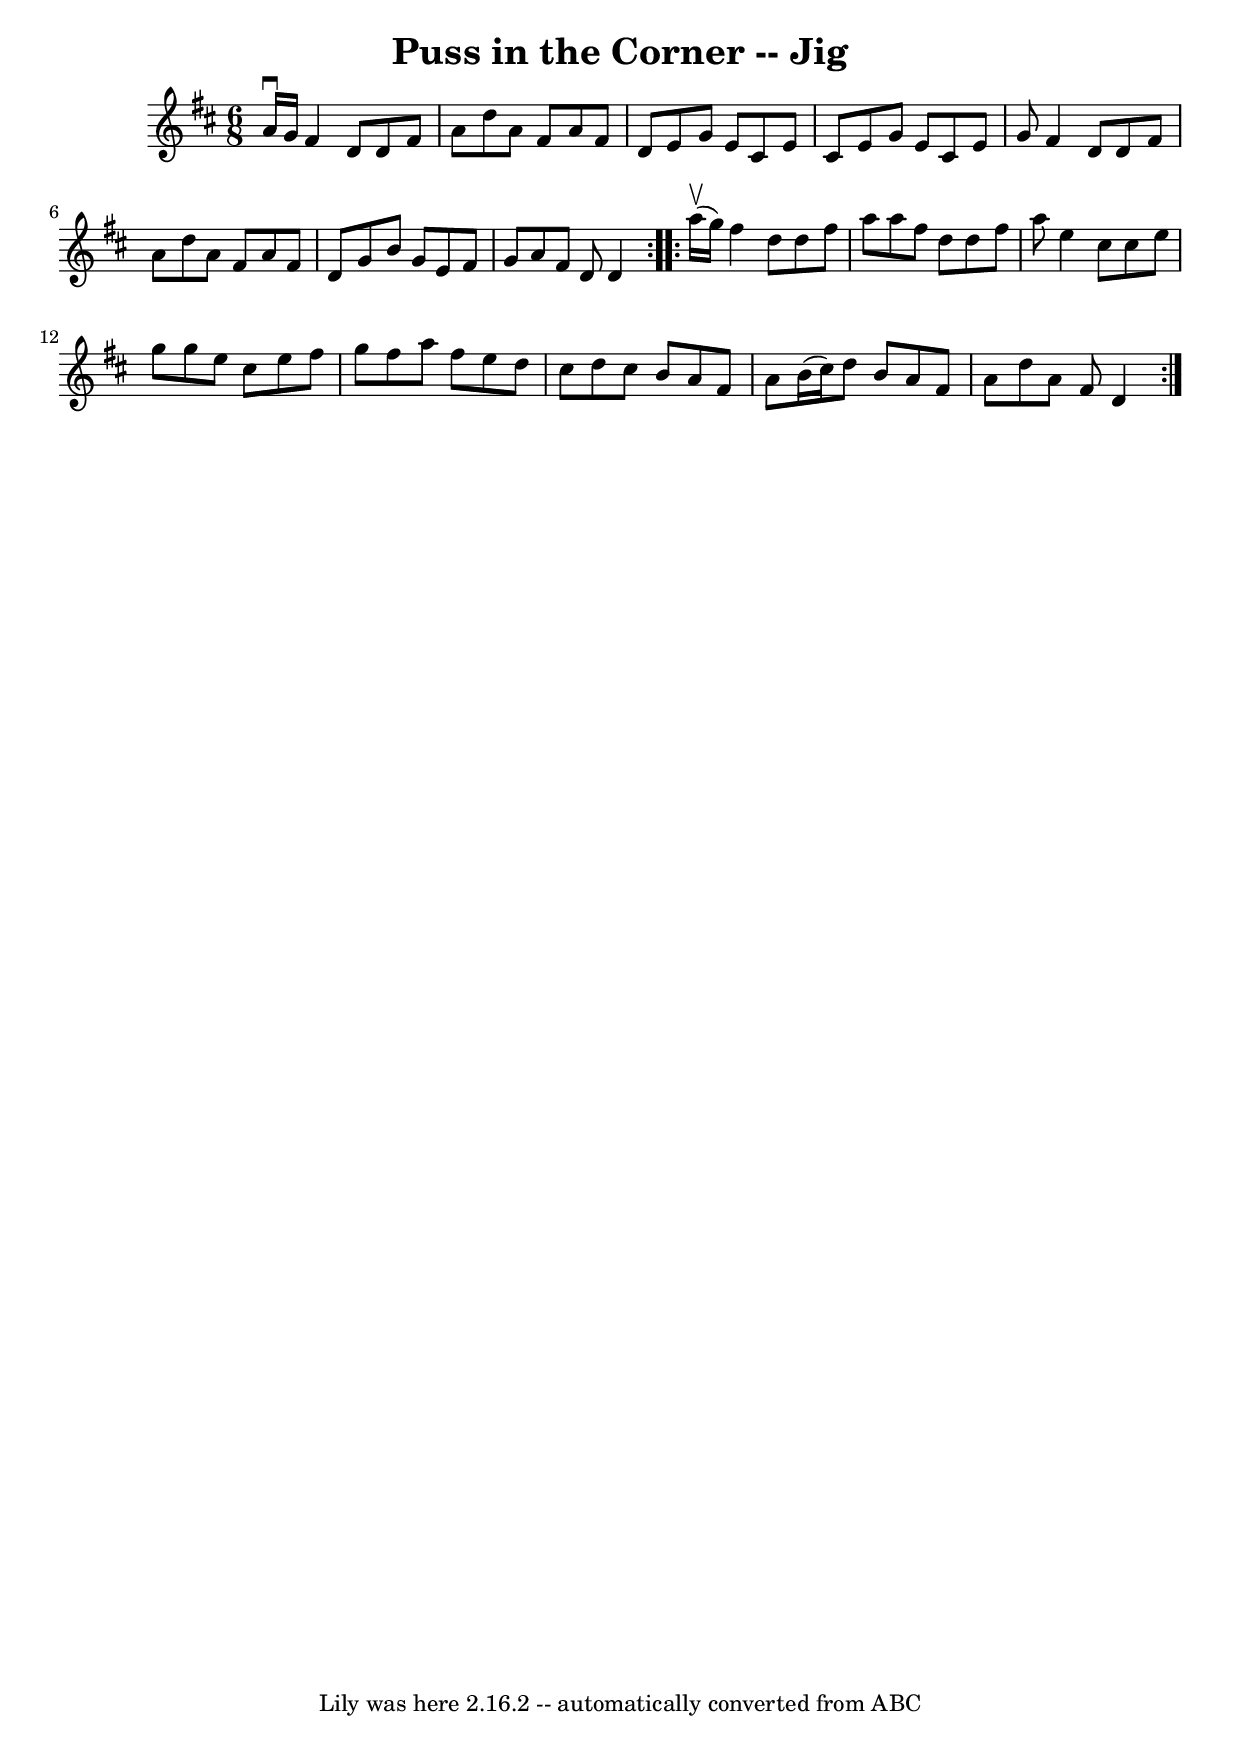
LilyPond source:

\version "2.16.2"
\include "Mammoth.ily"
\header {
  %% book = "Ryan's Mammoth Collection"
  crossRefNumber = "1"
  footnotes = ""
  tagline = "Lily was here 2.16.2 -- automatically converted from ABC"
  title = "Puss in the Corner -- Jig"

}
voicedefault =  {



  \repeat volta 2 {

    \time 6/8 
    \key d \major     a'16^\downbow g'16   |
    fis'4 d'8 d'8      fis'8 a'8   |
    d''8 a'8 fis'8 a'8 fis'8 d'8   |
    e'8 g'8 e'8 cis'8 e'8 cis'8  |
    e'8 g'8         e'8 cis'8 e'8 g'8   |
    fis'4 d'8 d'8 fis'8 a'8   |
    d''8 a'8 fis'8 a'8 fis'8 d'8  |
    g'8 b'8        g'8 e'8 fis'8 g'8   |
    a'8 fis'8 d'8 d'4  

  } 
  \repeat volta 2 {     a''16^\upbow(g''16)  |
    fis''4 d''8         d''8 fis''8 a''8   |
    a''8 fis''8 d''8 d''8 fis''8         a''8   |
    e''4 cis''8 cis''8 e''8 g''8  |
    g''8         e''8 cis''8 e''8 fis''8 g''8   |
    fis''8 a''8 fis''8      e''8 d''8 cis''8   |
    d''8 cis''8 b'8 a'8 fis'8         a'8   |
    b'16 (cis''16) d''8 b'8 a'8 fis'8 a'8   |
    d''8 a'8 fis'8 d'4  
  }   

}

\score{
  <<

    \context Staff="default"
    {
      \voicedefault 
      
    }

  >>
  \layout {
    
  }
  \midi {
  }

}
